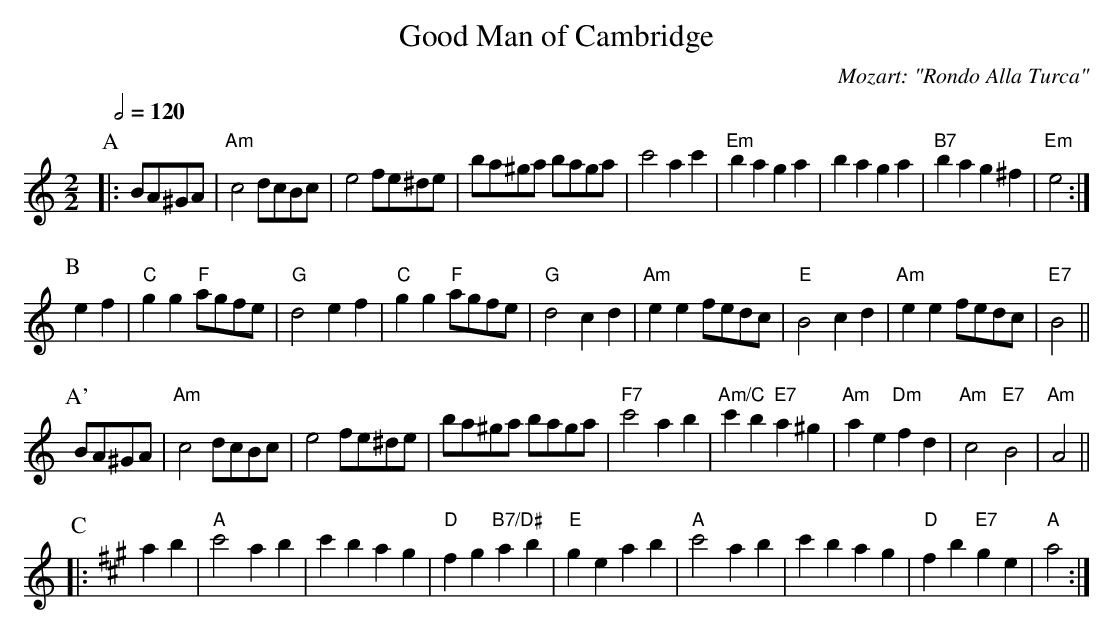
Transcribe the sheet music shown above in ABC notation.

X:1
T:Good Man of Cambridge
C:Mozart: "Rondo Alla Turca"
L:1/4
Q:1/2=120
M:2/2
K:Am
P:A
|: B/A/^G/A/ |\
"Am"c2 d/c/B/c/ | e2 f/e/^d/e/ | b/a/^g/a/ b/a/g/a/ | c'2 ac' |\
"Em"ba ga | ba ga | "B7"ba g^f | "Em"e2 :|
P:B
ef |\
"C"gg "F"a/g/f/e/ | "G"d2 ef | "C"gg "F"a/g/f/e/ | "G"d2 cd |\
"Am"ee f/e/d/c/ | "E"B2 cd | "Am"ee f/e/d/c/ | "E7"B2 ||
P:A'
B/A/^G/A/ |\
"Am"c2 d/c/B/c/ | e2 f/e/^d/e/ | b/a/^g/a/ b/a/g/a/ | "F7"c'2 ab |\
"Am/C"c'b "E7"a^g | "Am"ae "Dm"fd | "Am"c2 "E7"B2 | "Am"A2 ||
P:C
K:A
|: ab |\
"A"c'2 ab | c'b ag | "D"fg "B7/D#"ab | "E"ge ab |\
"A"c'2 ab | c'b ag | "D"fb "E7"ge | "A"a2 :|
